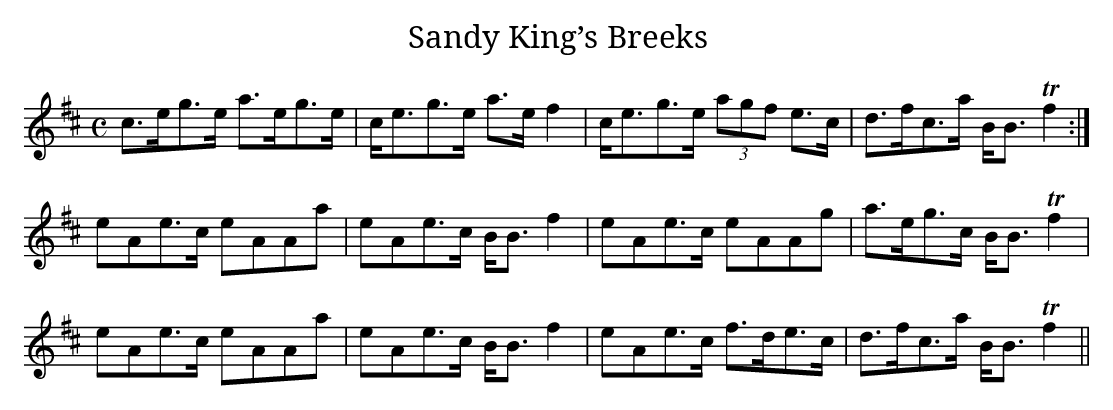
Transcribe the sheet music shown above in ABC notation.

X:1
T:Sandy King’s Breeks
M:C
L:1/16
K:Amix
c3eg3e a3eg3e|ce3g3e a3e f4|ce3g3e (3a2g2f2 e3c|d3fc3a BB3 Tf4:|
e2A2e3c e2A2A2a2|e2A2e3c BB3 f4|e2A2e3c e2A2A2g2|a3eg3c BB3 Tf4|
e2A2e3c e2A2A2a2|e2A2e3c BB3 f4|e2A2e3c f3de3c|d3fc3a BB3 Tf4||
